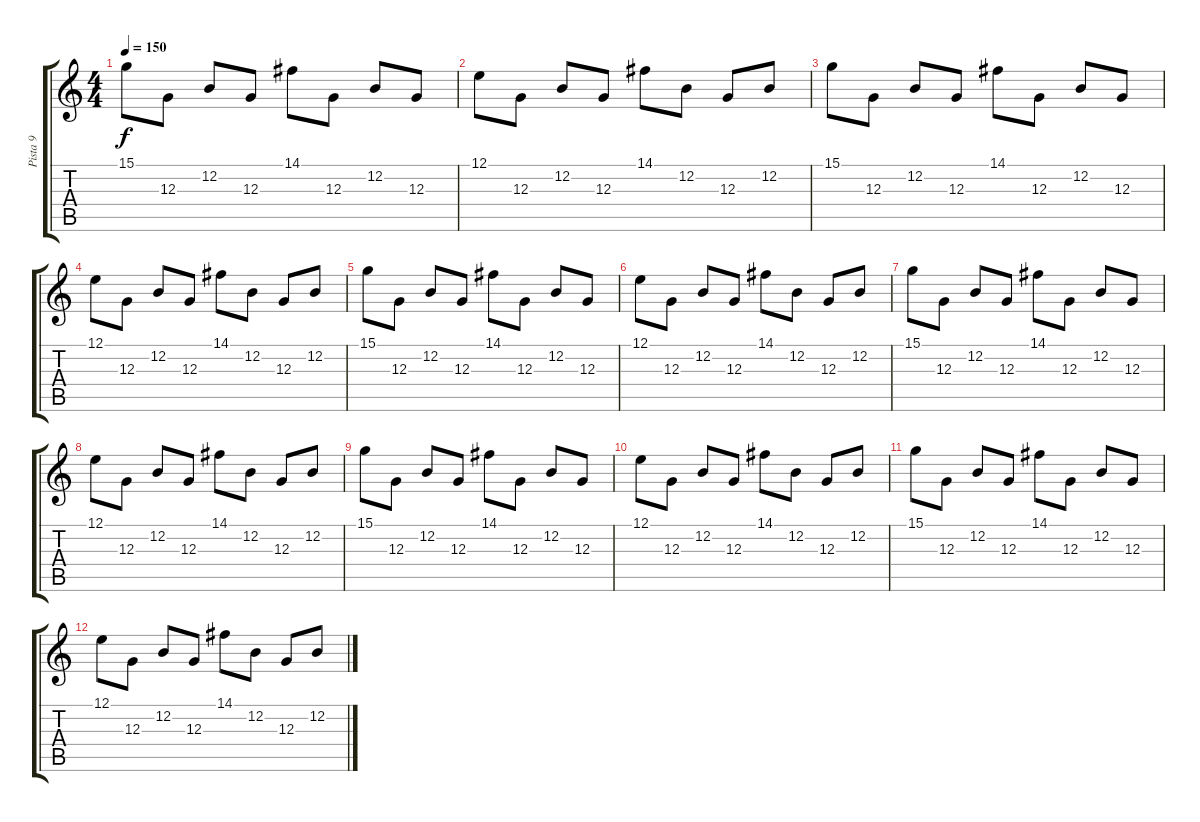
\track ("Pista 9" "Pista 9") {instrument synthstrings1}
\staff {score tabs}
\tuning (E4 B3 G3 D3 A2 E2) {hide}
\ts (4 4)
\tempo 150
\clef g2
\ks c
15.1.8{dy f volume 16} 12.3.8 12.2.8 12.3.8 14.1.8 12.3.8 12.2.8 12.3.8 |
12.1.8 12.3.8 12.2.8 12.3.8 14.1.8 12.2.8 12.3.8 12.2.8 |
15.1.8 12.3.8 12.2.8 12.3.8 14.1.8 12.3.8 12.2.8 12.3.8 |
12.1.8 12.3.8 12.2.8 12.3.8 14.1.8 12.2.8 12.3.8 12.2.8 |
15.1.8 12.3.8 12.2.8 12.3.8 14.1.8 12.3.8 12.2.8 12.3.8 |
12.1.8 12.3.8 12.2.8 12.3.8 14.1.8 12.2.8 12.3.8 12.2.8 |
15.1.8 12.3.8 12.2.8 12.3.8 14.1.8 12.3.8 12.2.8 12.3.8 |
12.1.8 12.3.8 12.2.8 12.3.8 14.1.8 12.2.8 12.3.8 12.2.8 |
15.1.8 12.3.8 12.2.8 12.3.8 14.1.8 12.3.8 12.2.8 12.3.8 |
12.1.8 12.3.8 12.2.8 12.3.8 14.1.8 12.2.8 12.3.8 12.2.8 |
15.1.8 12.3.8 12.2.8 12.3.8 14.1.8 12.3.8 12.2.8 12.3.8 |
12.1.8 12.3.8 12.2.8 12.3.8 14.1.8 12.2.8 12.3.8 12.2.8
